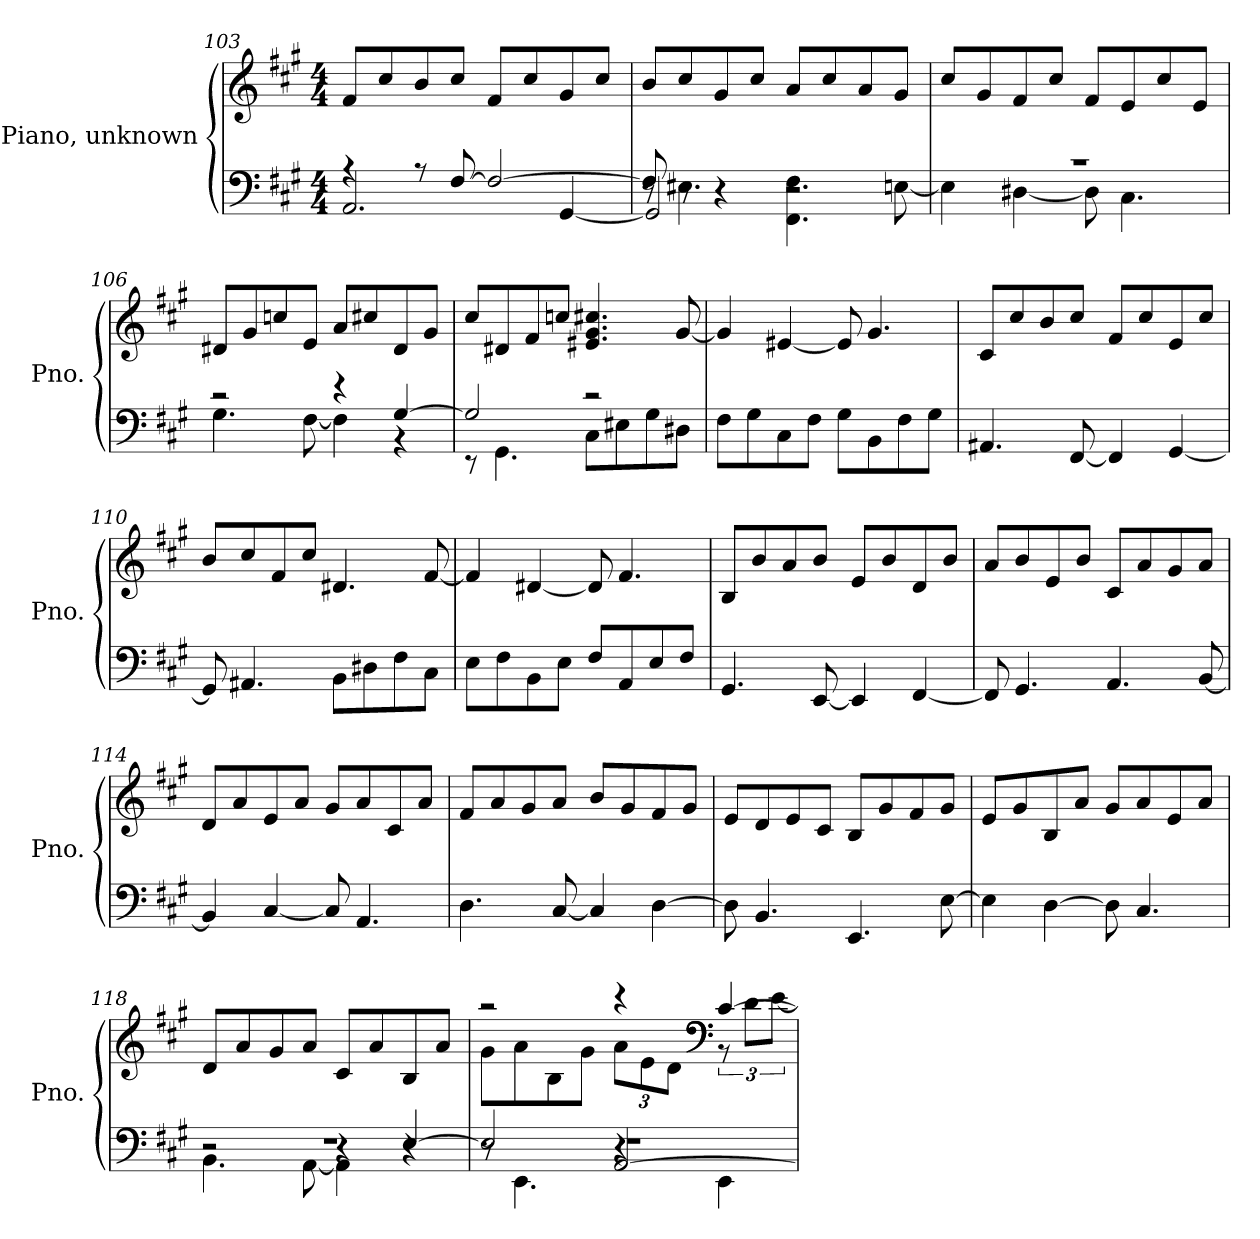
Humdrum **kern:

**kern	**kern
*part1	*part1
*staff2	*staff1
*I"Piano, unknown	*
*I'Pno.	*
*clefF4	*clefG2
*k[f#c#g#]	*k[f#c#g#]
*M4/4	*M4/4
=103	=103
*^	*
4r	2.AA/	8f#/L
.	.	8cc#/
8r	.	8b/
[8F#/	.	8cc#/J
2F#/_	.	8f#/L
.	.	8cc#/
.	[4GG#/	8g#/
.	.	8cc#/J
!!LO:LB:g=z
=104	=104	=104
*	*^	*
8F#/]	8r	2GG#/]	8b/L
8r	4.E#X\	.	8cc#/
4r	.	.	8g#/
.	.	.	8cc#/J
2r	4.FF#\ 4.F#\	2r	8a/L
.	.	.	8cc#/
.	.	.	8a/
.	[8En\	.	8g#/J
*	*v	*v	*
=105	=105	=105
1r	4E\]	8cc#/L
.	.	8g#/
.	[4D#X\	8f#/
.	.	8cc#/J
.	8D#\]	8f#/L
.	4.C#\	8e/
.	.	8cc#/
.	.	8e/J
=106	=106	=106
2r	4.G#\	8d#X/L
.	.	8g#/
.	.	8ccn/
.	[8F#\	8e/J
4r	4F#\]	8a/L
.	.	8cc#X/
[4G#/	4r	8d#/
.	.	8g#/J
=107	=107	=107
2G#/]	8r	8cc#/L
.	4.GG#\	8d#X/
.	.	8f#/
.	.	8ccn/J
2r	8C#\L	4.e#X/ 4.g#/ 4.cc#X/
.	8E#X\	.
.	8G#\	.
.	8D#X\J	[8g#/
*v	*v	*
!!LO:LB:g=z
=108	=108
8F#\L	4g#/]
8G#\	.
8C#\	[4e#X/
8F#\J	.
8G#\L	8e#/]
8BB\	4.g#/
8F#\	.
8G#\J	.
=109	=109
4.AA#X/	8c#/L
.	8cc#/
.	8b/
[8FF#/	8cc#/J
4FF#/]	8f#/L
.	8cc#/
[4GG#/	8e/
.	8cc#/J
=110	=110
8GG#/]	8b/L
4.AA#X/	8cc#/
.	8f#/
.	8cc#/J
8BB\L	4.d#X/
8D#X\	.
8F#\	.
8C#\J	[8f#/
=111	=111
8E\L	4f#/]
8F#\	.
8BB\	[4d#X/
8E\J	.
8F#/L	8d#/]
8AA/	4.f#/
8E/	.
8F#/J	.
!!LO:PB:g=z
=112	=112
4.GG#/	8B/L
.	8b/
.	8a/
[8EE/	8b/J
4EE/]	8e/L
.	8b/
[4FF#/	8d/
.	8b/J
=113	=113
8FF#/]	8a/L
4.GG#/	8b/
.	8e/
.	8b/J
4.AA/	8c#/L
.	8a/
.	8g#/
[8BB/	8a/J
=114	=114
4BB/]	8d/L
.	8a/
[4C#/	8e/
.	8a/J
8C#/]	8g#/L
4.AA/	8a/
.	8c#/
.	8a/J
=115	=115
4.D\	8f#/L
.	8a/
.	8g#/
[8C#/	8a/J
4C#/]	8b/L
.	8g#/
[4D\	8f#/
.	8g#/J
!!LO:LB:g=z
=116	=116
8D\]	8e/L
4.BB/	8d/
.	8e/
.	8c#/J
4.EE/	8B/L
.	8g#/
.	8f#/
[8E\	8g#/J
=117	=117
4E\]	8e/L
.	8g#/
[4D\	8B/
.	8a/J
8D\]	8g#/L
4.C#/	8a/
.	8e/
.	8a/J
=118	=118
*^	*
*	*^	*
1r	4.BB\	2r	8d/L
.	.	.	8a/
.	.	.	8g#/
.	[8AA\	.	8a/J
.	4AA\]	4r	8c#/L
.	.	.	8a/
.	4r	[4E/	8B/
.	.	.	8a/J
=119	=119	=119	=119
*	*	*	*^
1r	8r	2E/]	2r	8g#\L
.	4.EE\	.	.	8a\
.	.	.	.	8B\
.	.	.	.	8g#\J
*	*	*	*	*Xbrackettup
.	4r	[2AA/	4r	12a\L
.	.	.	.	12e\
.	.	.	.	12d\J
*	*	*	*clefF4	*
*	*	*	*	*brackettup
.	4EE\	.	[4c#/	12r
.	.	.	.	12d\L
.	.	.	.	[12e\J
*v	*v	*v	*	*
*	*v	*v
=	=
*-	*-
